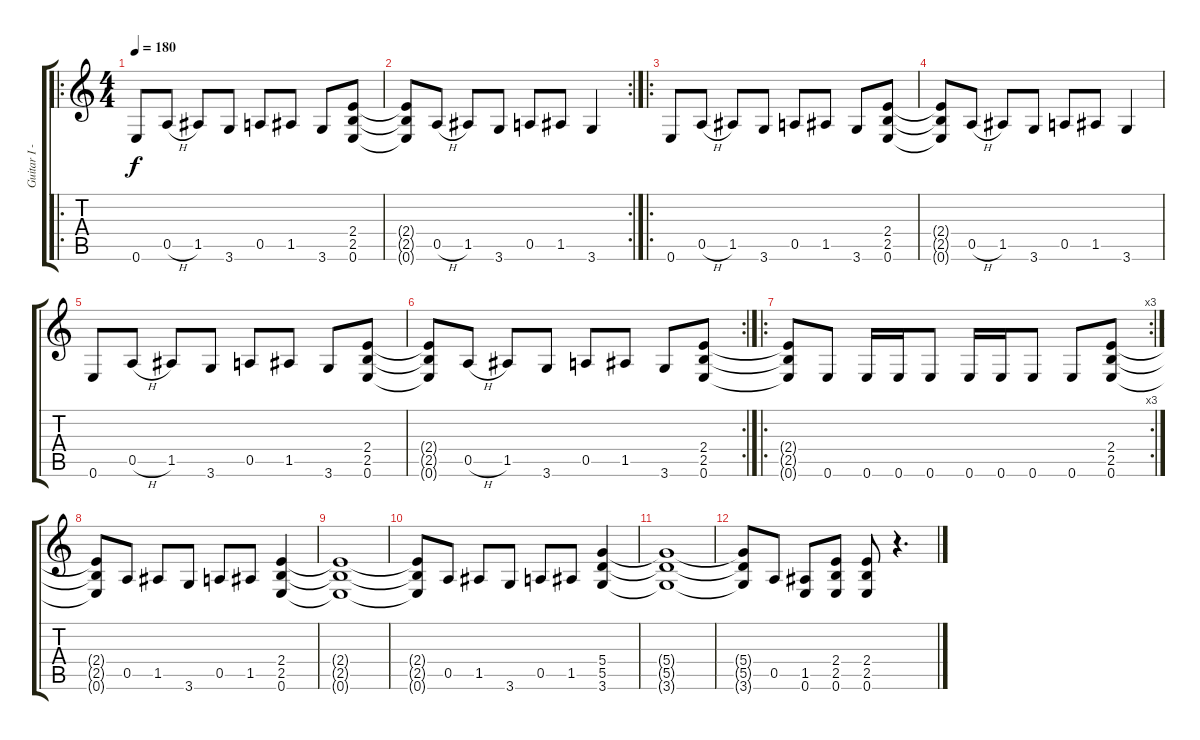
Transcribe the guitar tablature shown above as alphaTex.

\track ("Guitar I - James" "Guitar I -") {instrument distortionguitar}
\staff {score tabs}
\tuning (E4 B3 G3 D3 A2 E2) {hide}
\ro
\ts (4 4)
\tempo 180
\clef g2
\ks c
0.6.8{dy f} 0.5{h}.8 1.5.8 3.6.8 0.5.8 1.5.8 3.6.8 (2.4 2.5 0.6).8 |
\rc 2
(2.4{t} 2.5{t} 0.6{t}).8 0.5{h}.8 1.5.8 3.6.8 0.5.8 1.5.8 3.6.4 |
\ro
0.6.8 0.5{h}.8 1.5.8 3.6.8 0.5.8 1.5.8 3.6.8 (2.4 2.5 0.6).8 |
(2.4{t} 2.5{t} 0.6{t}).8 0.5{h}.8 1.5.8 3.6.8 0.5.8 1.5.8 3.6.4 |
0.6.8 0.5{h}.8 1.5.8 3.6.8 0.5.8 1.5.8 3.6.8 (2.4 2.5 0.6).8 |
\rc 2
(2.4{t} 2.5{t} 0.6{t}).8 0.5{h}.8 1.5.8 3.6.8 0.5.8 1.5.8 3.6.8 (2.4 2.5 0.6).8 |
\ro
\rc 3
(2.4{t} 2.5{t} 0.6{t}).8 0.6.8 0.6.16 0.6.16 0.6.8 0.6.16 0.6.16 0.6.8 0.6.8 (2.4 2.5 0.6).8 |
(2.4{t} 2.5{t} 0.6{t}).8 0.5.8 1.5.8 3.6.8 0.5.8 1.5.8 (2.4 2.5 0.6).4 |
(2.4{t} 2.5{t} 0.6{t}).1 |
(2.4{t} 2.5{t} 0.6{t}).8 0.5.8 1.5.8 3.6.8 0.5.8 1.5.8 (5.4 5.5 3.6).4 |
(5.4{t} 5.5{t} 3.6{t}).1 |
(5.4{t} 5.5{t} 3.6{t}).8 0.5.8 (1.5 0.6).8 (2.4 2.5 0.6).8 (2.4 2.5 0.6).8 r.4{d}
